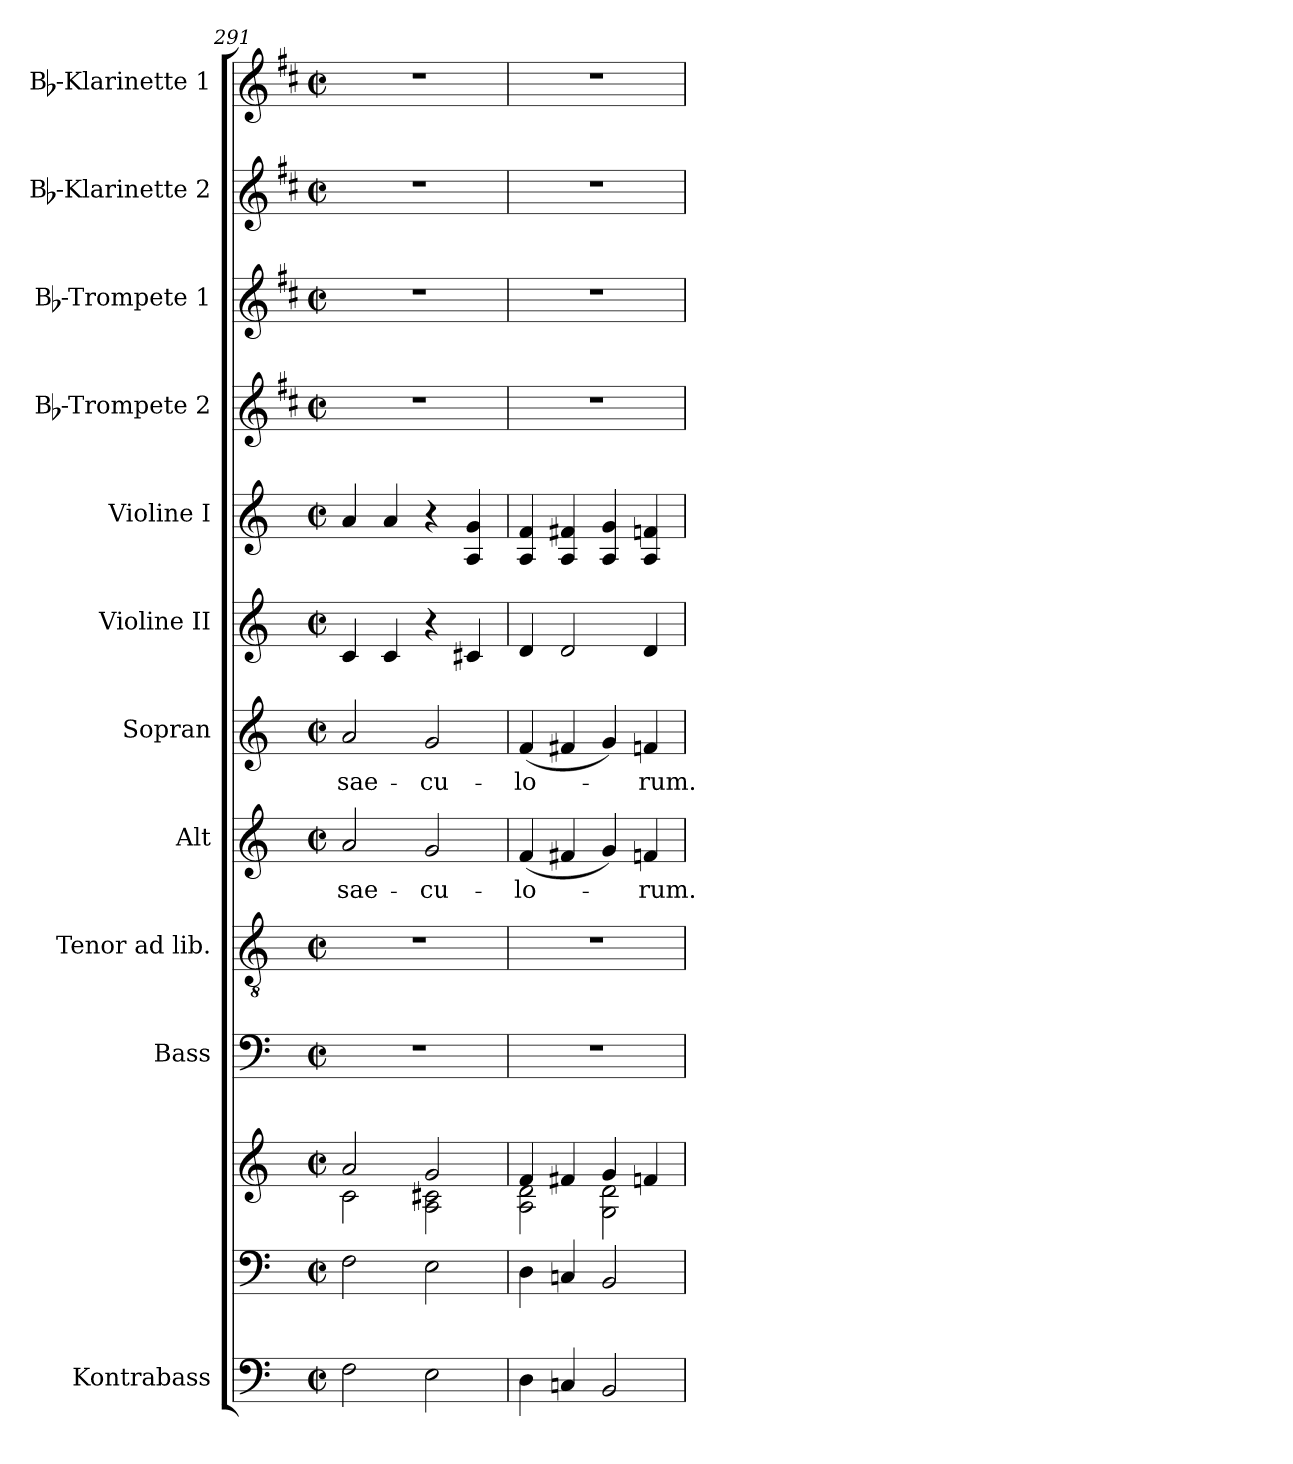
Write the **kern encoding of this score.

**kern	**kern	**kern	**kern	**kern	**kern	**text	**kern	**text	**kern	**kern	**kern	**kern	**kern	**kern
*part12	*part11	*part11	*part10	*part9	*part8	*part8	*part7	*part7	*part6	*part5	*part4	*part3	*part2	*part1
*staff13	*staff12	*staff11	*staff10	*staff9	*staff8	*staff8	*staff7	*staff7	*staff6	*staff5	*staff4	*staff3	*staff2	*staff1
*I"Kontrabass	*	*	*I"Bass	*I"Tenor ad lib.	*I"Alt	*	*I"Sopran	*	*I"Violine II	*I"Violine I	*I"Bb-Trompete 2	*I"Bb-Trompete 1	*I"Bb-Klarinette 2	*I"Bb-Klarinette 1
*I'Kb.	*	*	*I'B.	*I'T.	*I'A.	*	*I'S.	*	*I'Vl. II	*I'Vl. I	*I'Bb Trp. 2	*I'Bb Trp. 1	*I'Bb Kl. 2	*I'Bb Kl. 1
*clefF4	*clefF4	*clefG2	*clefF4	*clefGv2	*clefG2	*	*clefG2	*	*clefG2	*clefG2	*clefG2	*clefG2	*clefG2	*clefG2
*ITrd7c12	*	*	*	*	*	*	*	*	*	*	*ITrd1c2	*ITrd1c2	*ITrd1c2	*ITrd1c2
*k[]	*k[]	*k[]	*k[]	*k[]	*k[]	*	*k[]	*	*k[]	*k[]	*k[]	*k[]	*k[]	*k[]
*C:	*C:	*C:	*C:	*C:	*C:	*	*C:	*	*C:	*C:	*C:	*C:	*C:	*C:
*M2/2	*M2/2	*M2/2	*M2/2	*M2/2	*M2/2	*	*M2/2	*	*M2/2	*M2/2	*M2/2	*M2/2	*M2/2	*M2/2
*met(c|)	*met(c|)	*met(c|)	*met(c|)	*met(c|)	*met(c|)	*	*met(c|)	*	*met(c|)	*met(c|)	*met(c|)	*met(c|)	*met(c|)	*met(c|)
=291	=291	=291	=291	=291	=291	=291	=291	=291	=291	=291	=291	=291	=291	=291
*	*	*^	*	*	*	*	*	*	*	*	*	*	*	*
!	!	!	!	!	!	!	!LO:LY:b	!	!LO:LY:b	!	!	!	!	!	!
2FF\	2F\	2a/	2c\	1r	1r	2a/	sae-	2a/	sae-	4c/	4a/	1r	1r	1r	1r
.	.	.	.	.	.	.	.	.	.	4c/	4a/	.	.	.	.
!	!	!	!	!	!	!	!LO:LY:b	!	!LO:LY:b	!	!	!	!	!	!
2EE\	2E\	2g/	2A\ 2c#X\	.	.	2g/	-cu-	2g/	-cu-	4r	4r	.	.	.	.
.	.	.	.	.	.	.	.	.	.	4c#X/	4A/ 4g/	.	.	.	.
=292	=292	=292	=292	=292	=292	=292	=292	=292	=292	=292	=292	=292	=292	=292	=292
!	!	!	!	!	!	!	!LO:LY:b	!	!LO:LY:b	!	!	!	!	!	!
4DD\	4D\	4f/	2A\ 2d\	1r	1r	(<4f/	-lo-	(<4f/	-lo-	4d/	4A/ 4f/	1r	1r	1r	1r
4CCn/	4Cn/	4f#X/	.	.	.	4f#X/	.	4f#X/	.	2d/	4A/ 4f#X/	.	.	.	.
2BBB/	2BB/	4g/	2G\ 2d\	.	.	4g/)	.	4g/)	.	.	4A/ 4g/	.	.	.	.
!	!	!	!	!	!	!	!LO:LY:b	!	!LO:LY:b	!	!	!	!	!	!
.	.	4fn/	.	.	.	4fn/	-rum.	4fn/	-rum.	4d/	4A/ 4fn/	.	.	.	.
*	*	*v	*v	*	*	*	*	*	*	*	*	*	*	*	*
=	=	=	=	=	=	=	=	=	=	=	=	=	=	=
*-	*-	*-	*-	*-	*-	*-	*-	*-	*-	*-	*-	*-	*-	*-
